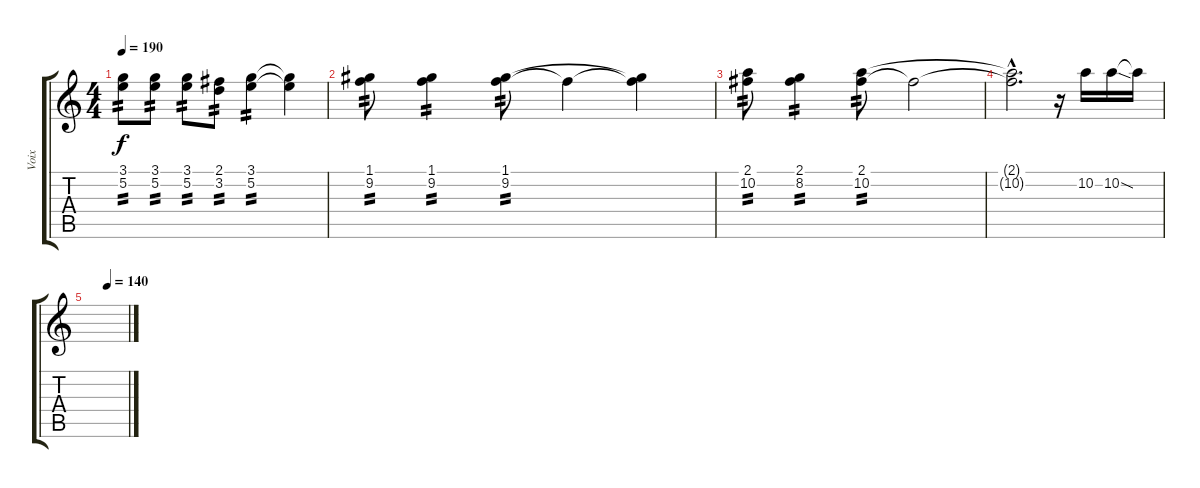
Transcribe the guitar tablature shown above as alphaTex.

\track ("Voix" "Voix") {instrument overdrivenguitar}
\staff {score tabs}
\tuning (E4 B3 G3 D3 A2 E2) {hide}
\ts (4 4)
\tempo 190
\clef g2
\ks c
(3.1 5.2).8{tp 2 dy f} (3.1 5.2).8{tp 2} (3.1 5.2).8{tp 2} (2.1 3.2).8{tp 2} (3.1 5.2).4{tp 2} (3.1{t} 5.2{t}).4 |
(1.1 9.2).8{tp 2} (1.1 9.2).4{tp 2} (1.1 9.2).8{tp 2} 1.1{t}.4 (1.1{t} 9.2{t}).4 |
(2.1 10.2).8{tp 2} (2.1 8.2).4{tp 2} (2.1 10.2).8{tp 2} 2.1{t}.2 |
(2.1{hac t} 10.2{hac t}).2{d} r.16 10.2.16 10.2{sod}.16 10.2{t}.16 |
\tempo (140 0.5)
